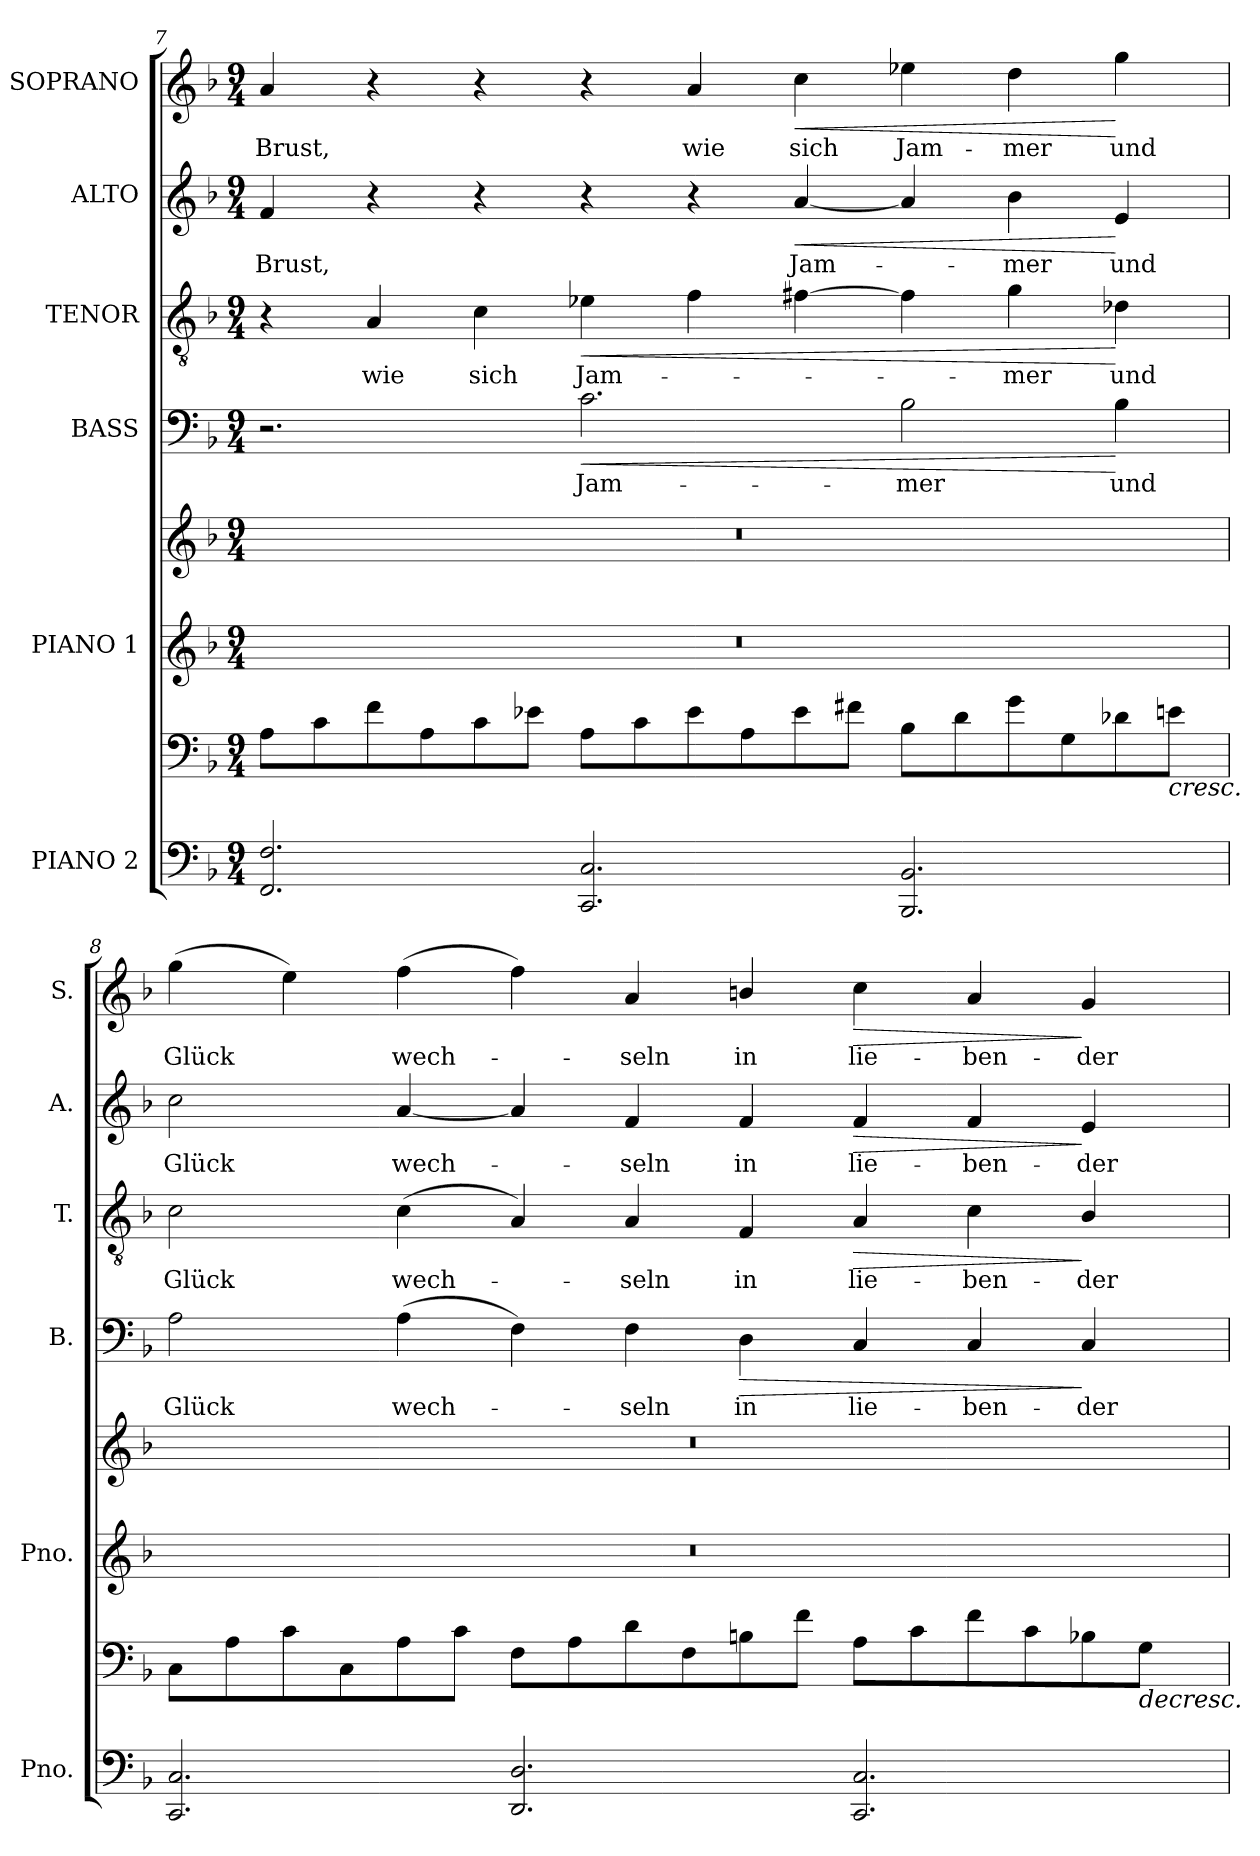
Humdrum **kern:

**kern	**kern	**dynam	**kern	**kern	**kern	**text	**dynam	**kern	**text	**dynam	**kern	**text	**dynam	**kern	**text	**dynam
*part6	*part6	*part6	*part5	*part5	*part4	*part4	*part4	*part3	*part3	*part3	*part2	*part2	*part2	*part1	*part1	*part1
*staff8	*staff7	*staff7/8	*staff6	*staff5	*staff4	*staff4	*staff4	*staff3	*staff3	*staff3	*staff2	*staff2	*staff2	*staff1	*staff1	*staff1
*I"PIANO 2	*	*	*I"PIANO 1	*	*I"BASS	*	*	*I"TENOR	*	*	*I"ALTO	*	*	*I"SOPRANO	*	*
*I'Pno.	*	*	*I'Pno.	*	*I'B.	*	*	*I'T.	*	*	*I'A.	*	*	*I'S.	*	*
!!LO:LB:g=z
*clefF4	*clefF4	*	*clefG2	*clefG2	*clefF4	*	*	*clefGv2	*	*	*clefG2	*	*	*clefG2	*	*
*	*	*	*	*	*	*	*	*ITrd7c12	*	*	*	*	*	*	*	*
*k[b-]	*k[b-]	*	*k[b-]	*k[b-]	*k[b-]	*	*	*k[b-]	*	*	*k[b-]	*	*	*k[b-]	*	*
*F:	*F:	*	*F:	*F:	*F:	*	*	*F:	*	*	*F:	*	*	*F:	*	*
*M9/4	*M9/4	*	*M9/4	*M9/4	*M9/4	*	*	*M9/4	*	*	*M9/4	*	*	*M9/4	*	*
=7	=7	=7	=7	=7	=7	=7	=7	=7	=7	=7	=7	=7	=7	=7	=7	=7
!	!	!	!LO:N:vis=1	!LO:N:vis=1	!	!	!	!	!	!	!	!	!	!	!	!
!	!	!	!	!	!	!	!	!	!	!	!	!LO:LY:b:color=#000000	!	!	!	!
!	!	!	!	!	!	!	!	!	!	!	!	!	!	!	!LO:LY:b:color=#000000	!
2.FFi/ 2.Fi	8Ai\L	.	4%9r	4%9r	2.r	.	.	4r	.	.	4fi/	Brust,	.	4ai/	Brust,	.
.	8ci\	.	.	.	.	.	.	.	.	.	.	.	.	.	.	.
!	!	!	!	!	!	!	!	!	!LO:LY:b:color=#000000	!	!	!	!	!	!	!
.	8fi\	.	.	.	.	.	.	4AAi/	wie	.	4r	.	.	4r	.	.
.	8Ai\	.	.	.	.	.	.	.	.	.	.	.	.	.	.	.
!	!	!	!	!	!	!	!	!	!LO:LY:b:color=#000000	!	!	!	!	!	!	!
.	8ci\	.	.	.	.	.	.	4Ci\	sich	.	4r	.	.	4r	.	.
.	8e-Xi\J	.	.	.	.	.	.	.	.	.	.	.	.	.	.	.
!	!	!	!	!	!	!LO:LY:b:color=#000000	!LO:HP:b	!	!	!	!	!	!	!	!	!
!	!	!	!	!	!	!	!	!	!LO:LY:b:color=#000000	!LO:HP:b	!	!	!	!	!	!
2.CCi/ 2.Ci	8Ai\L	[	.	.	2.ci\	Jam-	<	4E-Xi\	Jam-	<	4r	.	.	4r	.	.
.	8ci\	.	.	.	.	.	.	.	.	.	.	.	.	.	.	.
!	!	!	!	!	!	!	!	!	!	!	!	!	!	!	!LO:LY:b:color=#000000	!
.	8e-i\	.	.	.	.	.	.	4Fi\	.	.	4r	.	.	4ai/	wie	.
.	8Ai\	.	.	.	.	.	.	.	.	.	.	.	.	.	.	.
!	!	!	!	!	!	!	!	!	!	!	!	!LO:LY:b:color=#000000	!LO:HP:b	!	!	!
!	!	!	!	!	!	!	!	!	!	!	!	!	!	!	!LO:LY:b:color=#000000	!LO:HP:b
.	8e-i\	.	.	.	.	.	.	[4F#Xi\	.	.	[4ai/	Jam-	<	4cci\	sich	<
.	8f#Xi\J	.	.	.	.	.	.	.	.	.	.	.	.	.	.	.
!	!	!	!	!	!	!LO:LY:b:color=#000000	!	!	!	!	!	!	!	!	!	!
!	!	!	!	!	!	!	!	!	!	!	!	!	!	!	!LO:LY:b:color=#000000	!
2.BBB-i/ 2.BB-i	8B-i\L	.	.	.	2B-i\	-mer	.	4F#i\]	.	.	4ai/]	.	.	4ee-Xi\	Jam-	.
.	8di\	.	.	.	.	.	.	.	.	.	.	.	.	.	.	.
!	!	!	!	!	!	!	!	!	!LO:LY:b:color=#000000	!	!	!	!	!	!	!
!	!	!	!	!	!	!	!	!	!	!	!	!LO:LY:b:color=#000000	!	!	!	!
!	!	!	!	!	!	!	!	!	!	!	!	!	!	!	!LO:LY:b:color=#000000	!
.	8gi\	.	.	.	.	.	.	4Gi\	-mer	.	4b-i\	-mer	.	4ddi\	-mer	.
.	8Gi\	.	.	.	.	.	.	.	.	.	.	.	.	.	.	.
!	!	!	!	!	!	!LO:LY:b:color=#000000	!	!	!	!	!	!	!	!	!	!
!	!	!	!	!	!	!	!	!	!LO:LY:b:color=#000000	!	!	!	!	!	!	!
!	!	!	!	!	!	!	!	!	!	!	!	!LO:LY:b:color=#000000	!	!	!	!
!	!	!	!	!	!	!	!	!	!	!	!	!	!	!	!LO:LY:b:color=#000000	!
.	8d-Xi\	.	.	.	4B-i\	und	[	4D-Xi\	und	[	4ei/	und	[	4ggi\	und	[
!	!	!LO:HP:b	!	!	!	!	!	!	!	!	!	!	!	!	!	!
.	8eni\J	<	.	.	.	.	.	.	.	.	.	.	.	.	.	.
=8	=8	=8	=8	=8	=8	=8	=8	=8	=8	=8	=8	=8	=8	=8	=8	=8
!	!	!	!LO:N:vis=1	!LO:N:vis=1	!	!	!	!	!	!	!	!	!	!	!	!
!	!	!	!	!	!	!LO:LY:b:color=#000000	!	!	!	!	!	!	!	!	!	!
!	!	!	!	!	!	!	!	!	!LO:LY:b:color=#000000	!	!	!	!	!	!	!
!	!	!	!	!	!	!	!	!	!	!	!	!LO:LY:b:color=#000000	!	!	!	!
!	!	!	!	!	!	!	!	!	!	!	!	!	!	!	!LO:LY:b:color=#000000	!
2.CCi/ 2.Ci	8Ci\L	.	4%9r	4%9r	2Ai\	Glück	.	2Ci\	Glück	.	2cci\	Glück	.	(4ggi\	Glück	.
.	8Ai\	.	.	.	.	.	.	.	.	.	.	.	.	.	.	.
.	8ci\	.	.	.	.	.	.	.	.	.	.	.	.	4eei\)	.	.
.	8Ci\	.	.	.	.	.	.	.	.	.	.	.	.	.	.	.
!	!	!	!	!	!	!LO:LY:b:color=#000000	!	!	!	!	!	!	!	!	!	!
!	!	!	!	!	!	!	!	!	!LO:LY:b:color=#000000	!	!	!	!	!	!	!
!	!	!	!	!	!	!	!	!	!	!	!	!LO:LY:b:color=#000000	!	!	!	!
!	!	!	!	!	!	!	!	!	!	!	!	!	!	!	!LO:LY:b:color=#000000	!
.	8Ai\	.	.	.	(4Ai\	wech-	.	(4Ci\	wech-	.	[4ai/	wech-	.	(4ffi\	wech-	.
.	8ci\J	.	.	.	.	.	.	.	.	.	.	.	.	.	.	.
2.DDi/ 2.Di	8Fi\L	]	.	.	4Fi\)	.	.	4AAi/)	.	.	4ai/]	.	.	4ffi\)	.	.
.	8Ai\	.	.	.	.	.	.	.	.	.	.	.	.	.	.	.
!	!	!	!	!	!	!LO:LY:b:color=#000000	!	!	!	!	!	!	!	!	!	!
!	!	!	!	!	!	!	!	!	!LO:LY:b:color=#000000	!	!	!	!	!	!	!
!	!	!	!	!	!	!	!	!	!	!	!	!LO:LY:b:color=#000000	!	!	!	!
!	!	!	!	!	!	!	!	!	!	!	!	!	!	!	!LO:LY:b:color=#000000	!
.	8di\	.	.	.	4Fi\	-seln	.	4AAi/	-seln	.	4fi/	-seln	.	4ai/	-seln	.
.	8Fi\	.	.	.	.	.	.	.	.	.	.	.	.	.	.	.
!	!	!	!	!	!	!LO:LY:b:color=#000000	!LO:HP:b	!	!	!	!	!	!	!	!	!
!	!	!	!	!	!	!	!	!	!LO:LY:b:color=#000000	!	!	!	!	!	!	!
!	!	!	!	!	!	!	!	!	!	!	!	!LO:LY:b:color=#000000	!	!	!	!
!	!	!	!	!	!	!	!	!	!	!	!	!	!	!	!LO:LY:b:color=#000000	!
.	8Bni\	.	.	.	4Di\	in	>	4FFi/	in	.	4fi/	in	.	4bni/	in	.
.	8fi\J	.	.	.	.	.	.	.	.	.	.	.	.	.	.	.
!	!	!	!	!	!	!LO:LY:b:color=#000000	!	!	!	!	!	!	!	!	!	!
!	!	!	!	!	!	!	!	!	!LO:LY:b:color=#000000	!LO:HP:b	!	!	!	!	!	!
!	!	!	!	!	!	!	!	!	!	!	!	!LO:LY:b:color=#000000	!LO:HP:b	!	!	!
!	!	!	!	!	!	!	!	!	!	!	!	!	!	!	!LO:LY:b:color=#000000	!LO:HP:b
2.CCi/ 2.Ci	8Ai\L	.	.	.	4Ci/	lie-	.	4AAi/	lie-	>	4fi/	lie-	>	4cci\	lie-	>
.	8ci\	.	.	.	.	.	.	.	.	.	.	.	.	.	.	.
!	!	!	!	!	!	!LO:LY:b:color=#000000	!	!	!	!	!	!	!	!	!	!
!	!	!	!	!	!	!	!	!	!LO:LY:b:color=#000000	!	!	!	!	!	!	!
!	!	!	!	!	!	!	!	!	!	!	!	!LO:LY:b:color=#000000	!	!	!	!
!	!	!	!	!	!	!	!	!	!	!	!	!	!	!	!LO:LY:b:color=#000000	!
.	8fi\	.	.	.	4Ci/	-ben-	.	4Ci\	-ben-	.	4fi/	-ben-	.	4ai/	-ben-	.
.	8ci\	.	.	.	.	.	.	.	.	.	.	.	.	.	.	.
!	!	!	!	!	!	!LO:LY:b:color=#000000	!	!	!	!	!	!	!	!	!	!
!	!	!	!	!	!	!	!	!	!LO:LY:b:color=#000000	!	!	!	!	!	!	!
!	!	!	!	!	!	!	!	!	!	!	!	!LO:LY:b:color=#000000	!	!	!	!
!	!	!	!	!	!	!	!	!	!	!	!	!	!	!	!LO:LY:b:color=#000000	!
.	8B-Xi\	.	.	.	4Ci/	-der	]	4BB-i/	-der	]	4ei/	-der	]	4gi/	-der	]
!	!	!LO:HP:b	!	!	!	!	!	!	!	!	!	!	!	!	!	!
.	8Gi\J	>	.	.	.	.	.	.	.	.	.	.	.	.	.	.
=	=	=	=	=	=	=	=	=	=	=	=	=	=	=	=	=
*-	*-	*-	*-	*-	*-	*-	*-	*-	*-	*-	*-	*-	*-	*-	*-	*-
